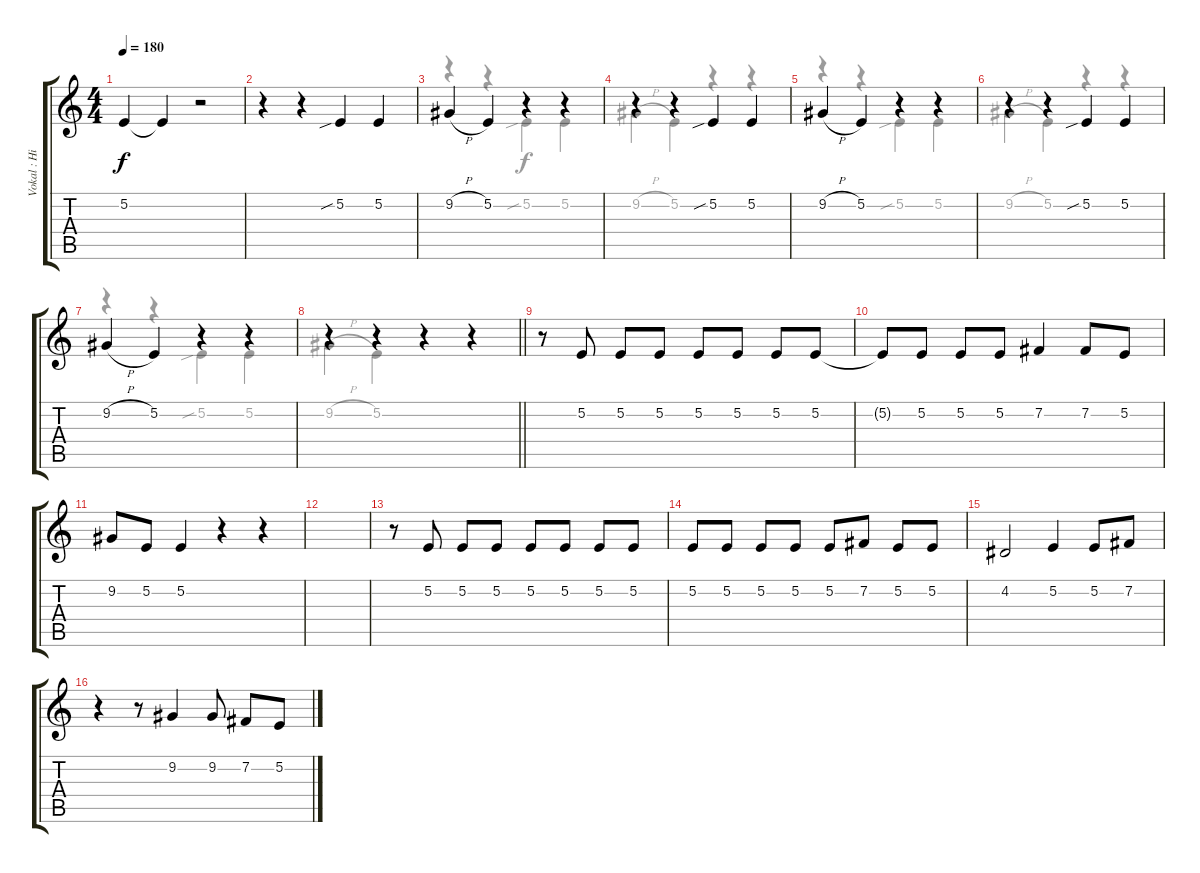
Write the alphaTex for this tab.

\track ("Vokal : Hirasawa Yui - San" "Vokal : Hi") {instrument recorder}
\staff {score tabs}
\tuning (E4 B3 G3 D3 A2 E2) {hide}
\voice
\ts (4 4)
\tempo 180
\clef g2
\ks c
5.2.4{dy f} 5.2{t}.4 r.2 |
r.4 r.4 5.2{sib}.4 5.2.4 |
9.2{h}.4 5.2.4 r.4{instrument clarinet} r.4 |
r.4 r.4 5.2{sib}.4{instrument recorder} 5.2.4 |
9.2{h}.4 5.2.4 r.4{instrument clarinet} r.4 |
r.4 r.4 5.2{sib}.4{instrument recorder} 5.2.4 |
9.2{h}.4 5.2.4 r.4{instrument clarinet} r.4 |
\barLineRight lightlight
r.4 r.4 r.4 r.4 |
r.8{instrument recorder} 5.2.8 5.2.8 5.2.8 5.2.8 5.2.8 5.2.8 5.2.8 |
5.2{t}.8 5.2.8 5.2.8 5.2.8 7.2.4 7.2.8 5.2.8 |
9.2.8 5.2.8 5.2.4 r.4 r.4 |
|
r.8 5.2.8 5.2.8 5.2.8 5.2.8 5.2.8 5.2.8 5.2.8 |
5.2.8 5.2.8 5.2.8 5.2.8 5.2.8 7.2.8 5.2.8 5.2.8 |
4.2.2 5.2.4 5.2.8 7.2.8 |
r.4 r.8 9.2.4 9.2.8 7.2.8 5.2.8
\voice
\clef g2
\ottava regular
\simile none
\ks c
|
|
r.4 r.4 5.2{sib}.4 5.2.4 |
9.2{h}.4 5.2.4 r.4 r.4 |
r.4 r.4 5.2{sib}.4 5.2.4 |
9.2{h}.4 5.2.4 r.4 r.4 |
r.4 r.4 5.2{sib}.4 5.2.4 |
\barLineRight lightlight
9.2{h}.4 5.2.4 r.4 r.4 |
|
|
|
|
|
|
|
